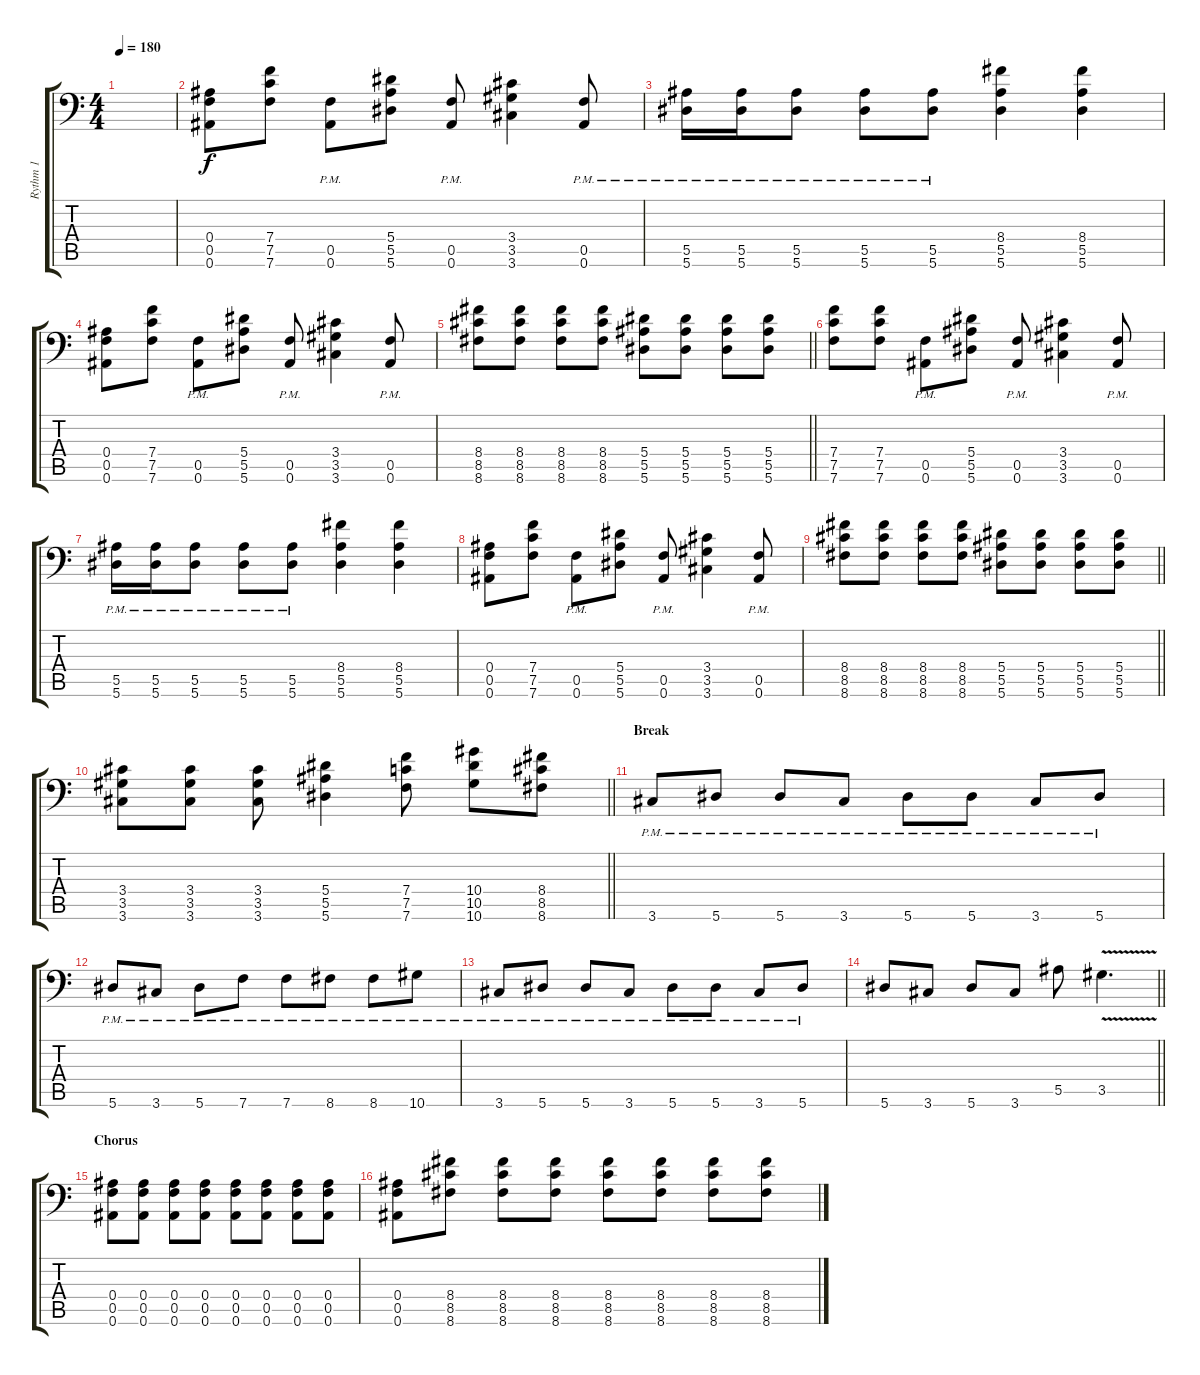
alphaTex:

\track ("Rythm 1" "Rythm 1") {instrument distortionguitar}
\staff {score tabs}
\tuning (C4 G3 Eb3 Bb2 F2 Bb1) {hide}
\ts (4 4)
\tempo 180
\clef f4
\ks c
|
(0.4 0.5 0.6).8 (7.4 7.5 7.6).8 (0.5{pm} 0.6{pm}).8 (5.4 5.5 5.6).8 (0.5{pm} 0.6{pm}).8 (3.4 3.5 3.6).4 (0.5{pm} 0.6{pm}).8 |
(5.5{pm} 5.6{pm}).16 (5.5{pm} 5.6{pm}).16 (5.5{pm} 5.6{pm}).8 (5.5{pm} 5.6{pm}).8 (5.5{pm} 5.6{pm}).8 (8.4 5.5 5.6).4 (8.4 5.5 5.6).4 |
(0.4 0.5 0.6).8 (7.4 7.5 7.6).8 (0.5{pm} 0.6{pm}).8 (5.4 5.5 5.6).8 (0.5{pm} 0.6{pm}).8 (3.4 3.5 3.6).4 (0.5{pm} 0.6{pm}).8 |
\barLineRight lightlight
(8.4 8.5 8.6).8 (8.4 8.5 8.6).8 (8.4 8.5 8.6).8 (8.4 8.5 8.6).8 (5.4 5.5 5.6).8 (5.4 5.5 5.6).8 (5.4 5.5 5.6).8 (5.4 5.5 5.6).8 |
(7.4 7.5 7.6).8 (7.4 7.5 7.6).8 (0.5{pm} 0.6{pm}).8 (5.4 5.5 5.6).8 (0.5{pm} 0.6{pm}).8 (3.4 3.5 3.6).4 (0.5{pm} 0.6{pm}).8 |
(5.5{pm} 5.6{pm}).16 (5.5{pm} 5.6{pm}).16 (5.5{pm} 5.6{pm}).8 (5.5{pm} 5.6{pm}).8 (5.5{pm} 5.6{pm}).8 (8.4 5.5 5.6).4 (8.4 5.5 5.6).4 |
(0.4 0.5 0.6).8 (7.4 7.5 7.6).8 (0.5{pm} 0.6{pm}).8 (5.4 5.5 5.6).8 (0.5{pm} 0.6{pm}).8 (3.4 3.5 3.6).4 (0.5{pm} 0.6{pm}).8 |
\barLineRight lightlight
(8.4 8.5 8.6).8 (8.4 8.5 8.6).8 (8.4 8.5 8.6).8 (8.4 8.5 8.6).8 (5.4 5.5 5.6).8 (5.4 5.5 5.6).8 (5.4 5.5 5.6).8 (5.4 5.5 5.6).8 |
\barLineRight lightlight
(3.4 3.5 3.6).8 (3.4 3.5 3.6).8 (3.4 3.5 3.6).8 (5.4 5.5 5.6).4 (7.4 7.5 7.6).8 (10.4 10.5 10.6).8 (8.4 8.5 8.6).8 |
\section ("" "Break")
3.6{pm}.8 5.6{pm}.8 5.6{pm}.8 3.6{pm}.8 5.6{pm}.8 5.6{pm}.8 3.6{pm}.8 5.6{pm}.8 |
5.6{pm}.8 3.6{pm}.8 5.6{pm}.8 7.6{pm}.8 7.6{pm}.8 8.6{pm}.8 8.6{pm}.8 10.6{pm}.8 |
3.6{pm}.8 5.6{pm}.8 5.6{pm}.8 3.6{pm}.8 5.6{pm}.8 5.6{pm}.8 3.6{pm}.8 5.6{pm}.8 |
\barLineRight lightlight
5.6.8 3.6.8 5.6.8 3.6.8 5.5.8 3.5{v}.4{d} |
\section ("" "Chorus")
(0.4 0.5 0.6).8 (0.4 0.5 0.6).8 (0.4 0.5 0.6).8 (0.4 0.5 0.6).8 (0.4 0.5 0.6).8 (0.4 0.5 0.6).8 (0.4 0.5 0.6).8 (0.4 0.5 0.6).8 |
(0.4 0.5 0.6).8 (8.4 8.5 8.6).8 (8.4 8.5 8.6).8 (8.4 8.5 8.6).8 (8.4 8.5 8.6).8 (8.4 8.5 8.6).8 (8.4 8.5 8.6).8 (8.4 8.5 8.6).8
